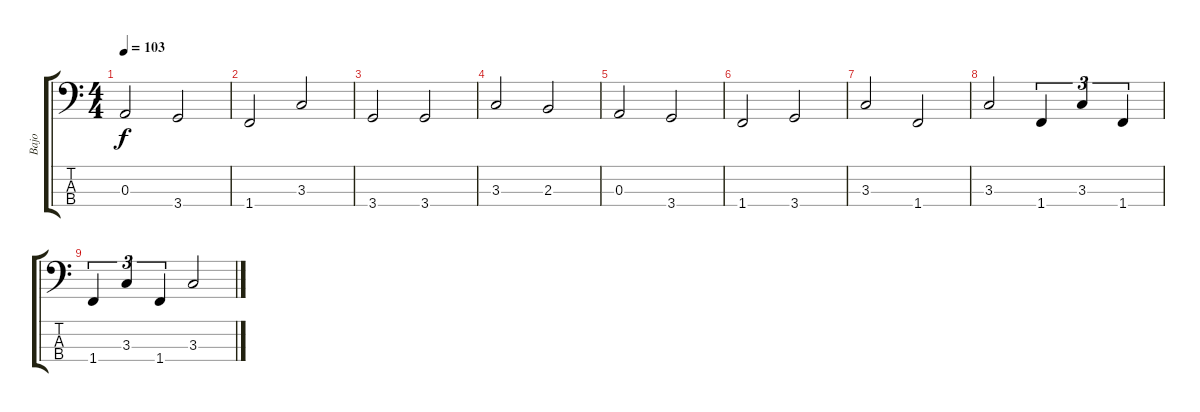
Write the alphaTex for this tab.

\track ("Bajo" "Bajo") {instrument electricbassfinger}
\staff {score tabs}
\tuning (G2 D2 A1 E1) {hide}
\ts (4 4)
\tempo 103
\clef f4
\ks c
0.3.2{dy f} 3.4.2 |
1.4.2 3.3.2 |
3.4.2 3.4.2 |
3.3.2 2.3.2 |
0.3.2 3.4.2 |
1.4.2 3.4.2 |
3.3.2 1.4.2 |
3.3.2 1.4.4{tu (3 2)} 3.3.4{tu (3 2)} 1.4.4{tu (3 2)} |
1.4.4{tu (3 2)} 3.3.4{tu (3 2)} 1.4.4{tu (3 2)} 3.3.2
